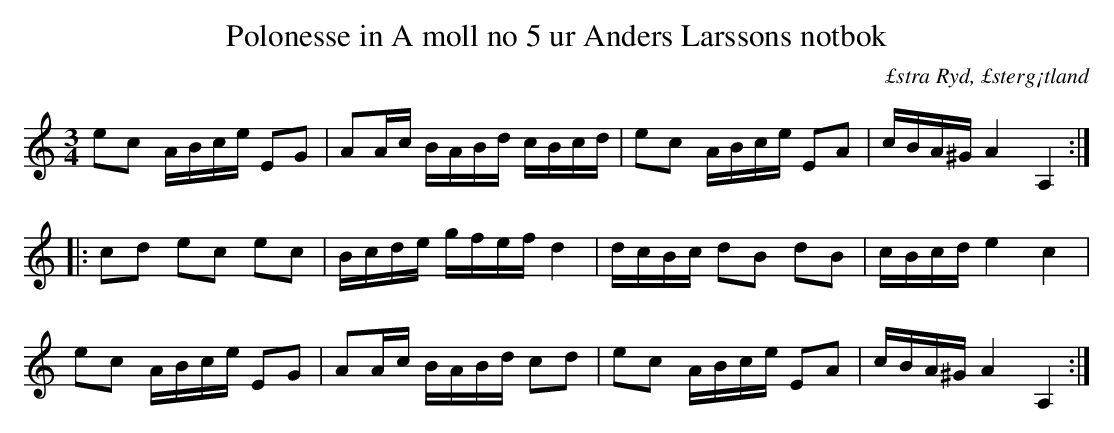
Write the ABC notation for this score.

X:1
T: Polonesse in A moll no 5 ur Anders Larssons notbok
O: £stra Ryd, £sterg¡tland
M: 3/4
L: 1/16
K: Am
e2c2 ABce E2G2 | A2Ac BABd cBcd | e2c2 ABce E2A2 | cBA^G A4 A,4 ::
c2d2 e2c2 e2c2 | Bcde gfef d4 | dcBc d2B2 d2B2 | cBcd e4 c4 |
e2c2 ABce E2G2 | A2Ac BABd c2d2 | e2c2 ABce E2A2 | cBA^G A4 A,4 :|
